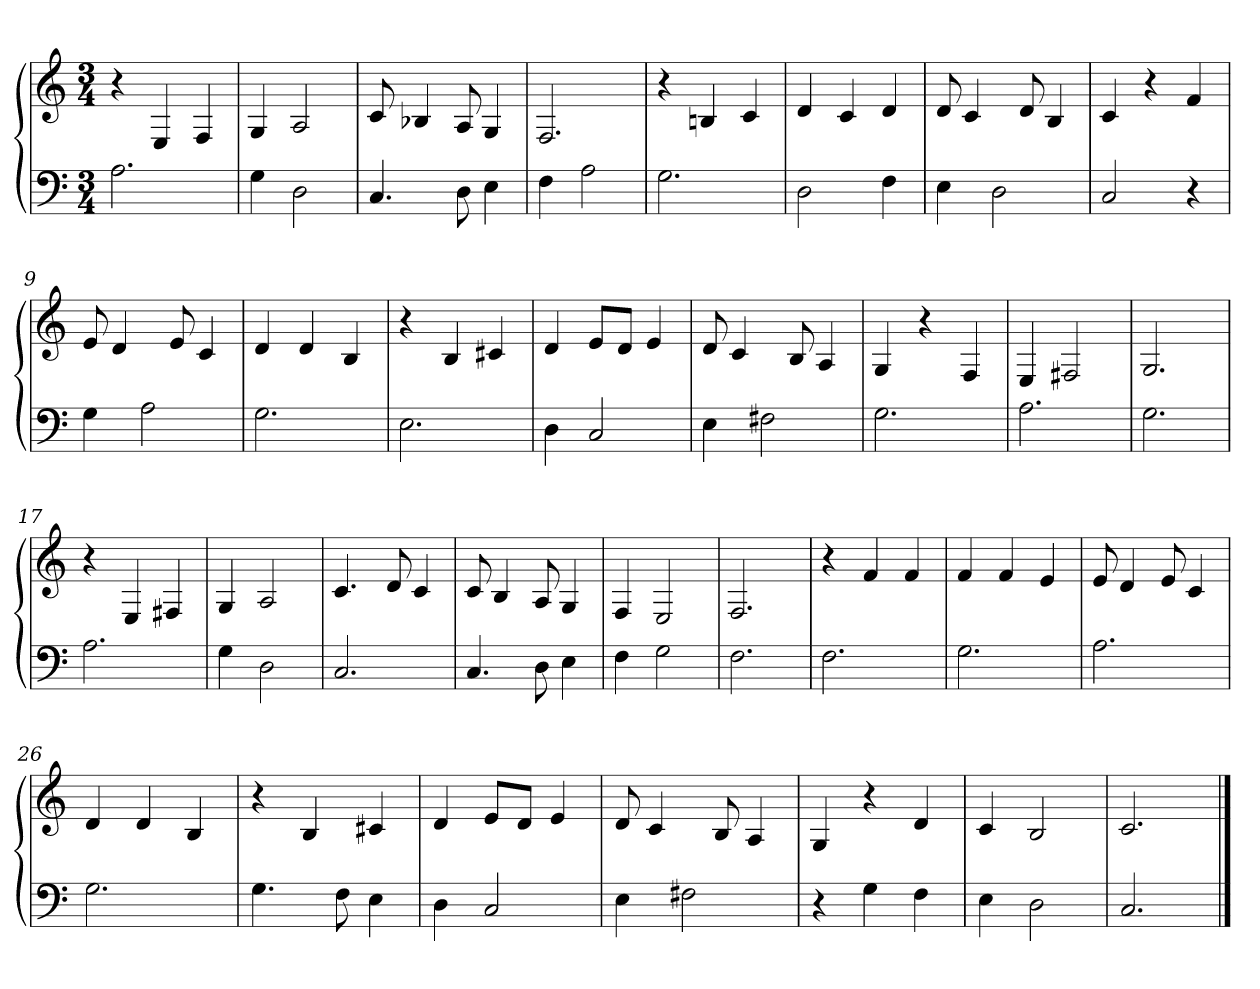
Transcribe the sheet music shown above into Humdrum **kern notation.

**kern	**kern
*part1	*part1
*staff2	*staff1
*M3/4	*M3/4
=1	=1
2.A	4r
.	4E
.	4F
=2	=2
4G	4G
2D	2A
=3	=3
4.C	8c
.	4B-X
8D	8A
4E	4G
=4	=4
4F	2.F
2A	.
=5	=5
2.G	4r
.	4Bn
.	4c
=6	=6
2D	4d
.	4c
4F	4d
=7	=7
4E	8d
.	4c
2D	.
.	8d
.	4B
=8	=8
2C	4c
.	4r
4r	4f
=9	=9
4G	8e
.	4d
2A	.
.	8e
.	4c
=10	=10
2.G	4d
.	4d
.	4B
=11	=11
2.E	4r
.	4B
.	4c#X
=12	=12
4D	4d
2C	8eL
.	8dJ
.	4e
=13	=13
4E	8d
.	4c
2F#X	.
.	8B
.	4A
=14	=14
2.G	4G
.	4r
.	4F
=15	=15
2.A	4E
.	2F#X
=16	=16
2.G	2.G
=17	=17
2.A	4r
.	4E
.	4F#X
=18	=18
4G	4G
2D	2A
=19	=19
2.C	4.c
.	8d
.	4c
=20	=20
4.C	8c
.	4B
8D	8A
4E	4G
=21	=21
4F	4F
2G	2E
=22	=22
2.F	2.F
=23	=23
2.F	4r
.	4f
.	4f
=24	=24
2.G	4f
.	4f
.	4e
=25	=25
2.A	8e
.	4d
.	8e
.	4c
=26	=26
2.G	4d
.	4d
.	4B
=27	=27
4.G	4r
.	4B
8F	.
4E	4c#X
=28	=28
4D	4d
2C	8eL
.	8dJ
.	4e
=29	=29
4E	8d
.	4c
2F#X	.
.	8B
.	4A
=30	=30
4r	4G
4G	4r
4F	4d
=31	=31
4E	4c
2D	2B
=32	=32
2.C	2.c
==	==
*-	*-
